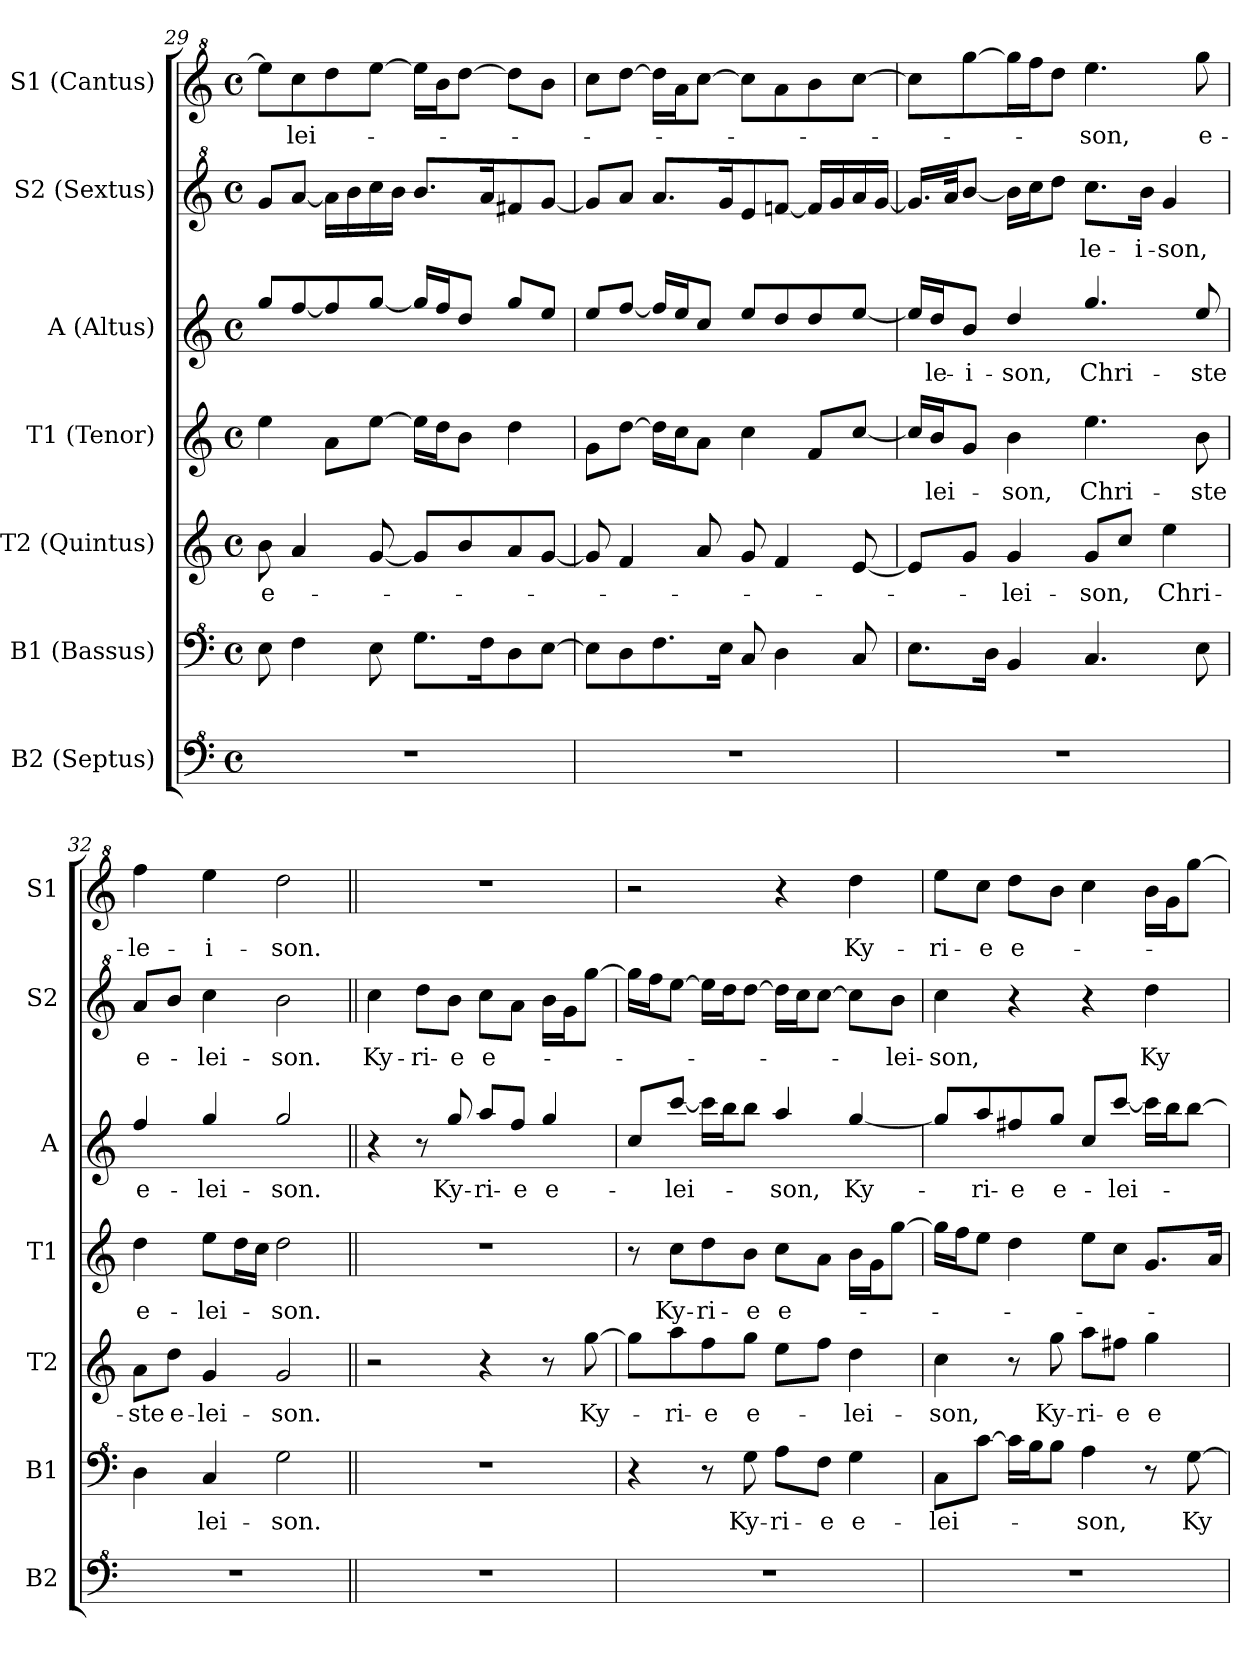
**kern	**kern	**text	**kern	**text	**kern	**text	**kern	**text	**kern	**text	**kern	**text
*part7	*part6	*part6	*part5	*part5	*part4	*part4	*part3	*part3	*part2	*part2	*part1	*part1
*staff7	*staff6	*staff6	*staff5	*staff5	*staff4	*staff4	*staff3	*staff3	*staff2	*staff2	*staff1	*staff1
*I"B2 (Septus)	*I"B1 (Bassus)	*	*I"T2 (Quintus)	*	*I"T1 (Tenor)	*	*I"A (Altus)	*	*I"S2 (Sextus)	*	*I"S1 (Cantus)	*
*I'B2	*I'B1	*	*I'T2	*	*I'T1	*	*I'A	*	*I'S2	*	*I'S1	*
*clefF^4	*clefF^4	*	*clefG2	*	*clefG2	*	*clefG2	*	*clefG^2	*	*clefG^2	*
*k[]	*k[]	*	*k[]	*	*k[]	*	*k[]	*	*k[]	*	*k[]	*
*M4/4	*M4/4	*	*M4/4	*	*M4/4	*	*M4/4	*	*M4/4	*	*M4/4	*
*met(c)	*met(c)	*	*met(c)	*	*met(c)	*	*met(c)	*	*met(c)	*	*met(c)	*
=29	=29	=29	=29	=29	=29	=29	=29	=29	=29	=29	=29	=29
!	!	!	!	!LO:LY:b	!	!	!	!	!	!	!	!
1r	8e\	.	8b\	e-	4ee\	.	8gg/L	.	8gg/L	.	8eee\L]	.
!	!	!	!	!	!	!	!	!	!	!	!	!LO:LY:b
.	4f\	.	4a/	.	.	.	[8ff/	.	[8aa/J	.	8ccc\	-lei-
.	.	.	.	.	8a\L	.	8ff/]	.	16aa\LL]	.	8ddd\	.
.	.	.	.	.	.	.	.	.	16bb\	.	.	.
.	8e\	.	[8g/	.	[8ee\J	.	[8gg/J	.	16ccc\	.	[8eee\J	.
.	.	.	.	.	.	.	.	.	16bb\JJ	.	.	.
.	8.g\L	.	8g/L]	.	16ee\LL]	.	16gg/LL]	.	8.bb/L	.	16eee\LL]	.
.	.	.	.	.	16dd\J	.	16ff/J	.	.	.	16bb\J	.
.	.	.	8b/	.	8b\J	.	8dd/J	.	.	.	[8ddd\J	.
.	16f\K	.	.	.	.	.	.	.	16aa/K	.	.	.
.	8d\	.	8a/	.	4dd\	.	8gg/L	.	8ff#X/	.	8ddd\L]	.
.	[8e\J	.	[8g/J	.	.	.	8ee/J	.	[8gg/J	.	8bb\J	.
=30	=30	=30	=30	=30	=30	=30	=30	=30	=30	=30	=30	=30
1r	8e\L]	.	8g/]	.	8g\L	.	8ee/L	.	8gg/L]	.	8ccc\L	.
.	8d\	.	4f/	.	[8dd\J	.	[8ff/J	.	8aa/J	.	[8ddd\J	.
.	8.f\	.	.	.	16dd\LL]	.	16ff/LL]	.	8.aa/L	.	16ddd\LL]	.
.	.	.	.	.	16cc\J	.	16ee/J	.	.	.	16aa\J	.
.	.	.	8a/	.	8a\J	.	8cc/J	.	.	.	[8ccc\J	.
.	16e\Jk	.	.	.	.	.	.	.	16gg/K	.	.	.
.	8c/	.	8g/	.	4cc\	.	8ee/L	.	8ee/	.	8ccc\L]	.
.	4d\	.	4f/	.	.	.	8dd/	.	[8ffni/J	.	8aa\	.
.	.	.	.	.	8f/L	.	8dd/	.	16ff/LL]	.	8bb\	.
.	.	.	.	.	.	.	.	.	16gg/	.	.	.
.	8c/	.	[8e/	.	[8cc/J	.	[8ee/J	.	16aa/	.	[8ccc\J	.
.	.	.	.	.	.	.	.	.	[16gg/JJ	.	.	.
=31	=31	=31	=31	=31	=31	=31	=31	=31	=31	=31	=31	=31
1r	8.e\L	.	8e/L]	.	16cc/LL]	.	16ee/LL]	.	16.gg/LL]	.	8ccc\L]	.
!	!	!	!	!	!	!LO:LY:b	!	!LO:LY:b	!	!	!	!
.	.	.	.	.	16b/J	-lei-	16dd/J	-le-	.	.	.	.
.	.	.	.	.	.	.	.	.	32aa/JK	.	.	.
!	!	!	!	!	!	!	!	!LO:LY:b	!	!	!	!
.	.	.	8g/J	.	8g/J	.	8b/J	-i-	[8bb/J	.	[8ggg\	.
.	16d\Jk	.	.	.	.	.	.	.	.	.	.	.
!	!	!	!	!LO:LY:b	!	!LO:LY:b	!	!LO:LY:b	!	!	!	!
.	4B/	.	4g/	-lei-	4b\	-son,	4dd/	-son,	16bb\LL]	.	16ggg\L]	.
.	.	.	.	.	.	.	.	.	16ccc\J	.	16fff\J	.
.	.	.	.	.	.	.	.	.	8ddd\J	.	8ddd\J	.
!	!	!	!	!LO:LY:b	!	!LO:LY:b	!	!LO:LY:b	!	!LO:LY:b	!	!LO:LY:b
.	4.c/	.	8g/L	-son,	4.ee\	Chri-	4.gg/	Chri-	8.ccc\L	-le-	4.eee\	-son,
.	.	.	8cc/J	.	.	.	.	.	.	.	.	.
!	!	!	!	!	!	!	!	!	!	!LO:LY:b	!	!
.	.	.	.	.	.	.	.	.	16bb\Jk	-i-	.	.
!	!	!	!	!LO:LY:b	!	!	!	!	!	!LO:LY:b	!	!
.	.	.	4ee\	Chri-	.	.	.	.	4gg/	-son,	.	.
!	!	!	!	!	!	!LO:LY:b	!	!LO:LY:b	!	!	!	!LO:LY:b
.	8e\	.	.	.	8b\	-ste	8ee/	-ste	.	.	8ggg\	e-
=32	=32	=32	=32	=32	=32	=32	=32	=32	=32	=32	=32	=32
!	!	!	!	!LO:LY:b	!	!LO:LY:b	!	!LO:LY:b	!	!LO:LY:b	!	!LO:LY:b
1r	4d\	.	8a\L	-ste	4dd\	e-	4ff/	e-	8aa/L	e-	4fff\	-le-
!	!	!	!	!LO:LY:b	!	!	!	!	!	!	!	!
.	.	.	8dd\J	e-	.	.	.	.	8bb/J	.	.	.
!	!	!LO:LY:b	!	!LO:LY:b	!	!LO:LY:b	!	!LO:LY:b	!	!LO:LY:b	!	!LO:LY:b
.	4c/	-lei-	4g/	-lei-	8ee\L	-lei-	4gg/	-lei-	4ccc\	-lei-	4eee\	-i-
.	.	.	.	.	16dd\L	.	.	.	.	.	.	.
.	.	.	.	.	16cc\JJ	.	.	.	.	.	.	.
!	!	!LO:LY:b	!	!LO:LY:b	!	!LO:LY:b	!	!LO:LY:b	!	!LO:LY:b	!	!LO:LY:b
.	2g\	-son.	2g/	-son.	2dd\	-son.	2gg/	-son.	2bb\	-son.	2ddd\	-son.
!!LO:LB:g=z
=33||	=33||	=33||	=33||	=33||	=33||	=33||	=33||	=33||	=33||	=33||	=33||	=33||
!	!	!	!	!	!	!	!	!	!	!LO:LY:b	!	!
1r	1r	.	2r	.	1r	.	4r	.	4ccc\	Ky-	1r	.
!	!	!	!	!	!	!	!	!	!	!LO:LY:b	!	!
.	.	.	.	.	.	.	8r	.	8ddd\L	-ri-	.	.
!	!	!	!	!	!	!	!	!LO:LY:b	!	!LO:LY:b	!	!
.	.	.	.	.	.	.	8gg/	Ky-	8bb\J	-e	.	.
!	!	!	!	!	!	!	!	!LO:LY:b	!	!LO:LY:b	!	!
.	.	.	4r	.	.	.	8aa/L	-ri-	8ccc\L	e-	.	.
!	!	!	!	!	!	!	!	!LO:LY:b	!	!	!	!
.	.	.	.	.	.	.	8ff/J	-e	8aa\J	.	.	.
!	!	!	!	!	!	!	!	!LO:LY:b	!	!	!	!
.	.	.	8r	.	.	.	4gg/	e-	16bb\LL	.	.	.
.	.	.	.	.	.	.	.	.	16gg\J	.	.	.
!	!	!	!	!LO:LY:b	!	!	!	!	!	!	!	!
.	.	.	[8gg\	Ky-	.	.	.	.	[8ggg\J	.	.	.
=34	=34	=34	=34	=34	=34	=34	=34	=34	=34	=34	=34	=34
1r	4r	.	8gg\L]	.	8r	.	8cc/L	.	16ggg\LL]	.	2r	.
.	.	.	.	.	.	.	.	.	16fff\J	.	.	.
!	!	!	!	!LO:LY:b	!	!LO:LY:b	!	!LO:LY:b	!	!	!	!
.	.	.	8aa\	-ri-	8cc\L	Ky-	[8ccc/J	-lei-	[8eee\J	.	.	.
!	!	!	!	!LO:LY:b	!	!LO:LY:b	!	!	!	!	!	!
.	8r	.	8ff\	-e	8dd\	-ri-	16ccc\LL]	.	16eee\LL]	.	.	.
.	.	.	.	.	.	.	16bb\J	.	16ddd\J	.	.	.
!	!	!LO:LY:b	!	!LO:LY:b	!	!LO:LY:b	!	!	!	!	!	!
.	8g\	Ky-	8gg\J	e-	8b\J	-e	8bb\J	.	[8ddd\J	.	.	.
!	!	!LO:LY:b	!	!	!	!LO:LY:b	!	!LO:LY:b	!	!	!	!
.	8a\L	-ri-	8ee\L	.	8cc\L	e-	4aa/	-son,	16ddd\LL]	.	4r	.
.	.	.	.	.	.	.	.	.	16ccc\J	.	.	.
!	!	!LO:LY:b	!	!	!	!	!	!	!	!	!	!
.	8f\J	-e	8ff\J	.	8a\J	.	.	.	[8ccc\J	.	.	.
!	!	!LO:LY:b	!	!LO:LY:b	!	!	!	!LO:LY:b	!	!	!	!LO:LY:b
.	4g\	e-	4dd\	-lei-	16b\LL	.	[4gg/	Ky-	8ccc\L]	.	4ddd\	Ky-
.	.	.	.	.	16g\J	.	.	.	.	.	.	.
!	!	!	!	!	!	!	!	!	!	!LO:LY:b	!	!
.	.	.	.	.	[8gg\J	.	.	.	8bb\J	-lei-	.	.
=35	=35	=35	=35	=35	=35	=35	=35	=35	=35	=35	=35	=35
!	!	!LO:LY:b	!	!LO:LY:b	!	!	!	!	!	!LO:LY:b	!	!LO:LY:b
1r	8c\L	-lei-	4cc\	-son,	16gg\LL]	.	8gg/L]	.	4ccc\	-son,	8eee\L	-ri-
.	.	.	.	.	16ff\J	.	.	.	.	.	.	.
!	!	!	!	!	!	!	!	!LO:LY:b	!	!	!	!LO:LY:b
.	[8cc\J	.	.	.	8ee\J	.	8aa/	-ri-	.	.	8ccc\J	-e
!	!	!	!	!	!	!	!	!LO:LY:b	!	!	!	!LO:LY:b
.	16cc\LL]	.	8r	.	4dd\	.	8ff#X/	-e	4r	.	8ddd\L	e-
.	16b\J	.	.	.	.	.	.	.	.	.	.	.
!	!	!	!	!LO:LY:b	!	!	!	!LO:LY:b	!	!	!	!
.	8b\J	.	8gg\	Ky-	.	.	8gg/J	e-	.	.	8bb\J	.
!	!	!LO:LY:b	!	!LO:LY:b	!	!	!	!	!	!	!	!
.	4a\	-son,	8aa\L	-ri-	8ee\L	.	8cc/L	.	4r	.	4ccc\	.
!	!	!	!	!LO:LY:b	!	!	!	!LO:LY:b	!	!	!	!
.	.	.	8ff#X\J	-e	8cc\J	.	[8ccc/J	-lei-	.	.	.	.
!	!	!	!	!LO:LY:b	!	!	!	!	!	!LO:LY:b	!	!
.	8r	.	4gg\	e-	8.g/L	.	16ccc\LL]	.	4ddd\	Ky-	16bb\LL	.
.	.	.	.	.	.	.	16bb\J	.	.	.	16gg\J	.
!	!	!LO:LY:b	!	!	!	!	!	!	!	!	!	!
.	[8g\	Ky-	.	.	.	.	[8bb\J	.	.	.	[8ggg\J	.
.	.	.	.	.	16a/Jk	.	.	.	.	.	.	.
=	=	=	=	=	=	=	=	=	=	=	=	=
*-	*-	*-	*-	*-	*-	*-	*-	*-	*-	*-	*-	*-
